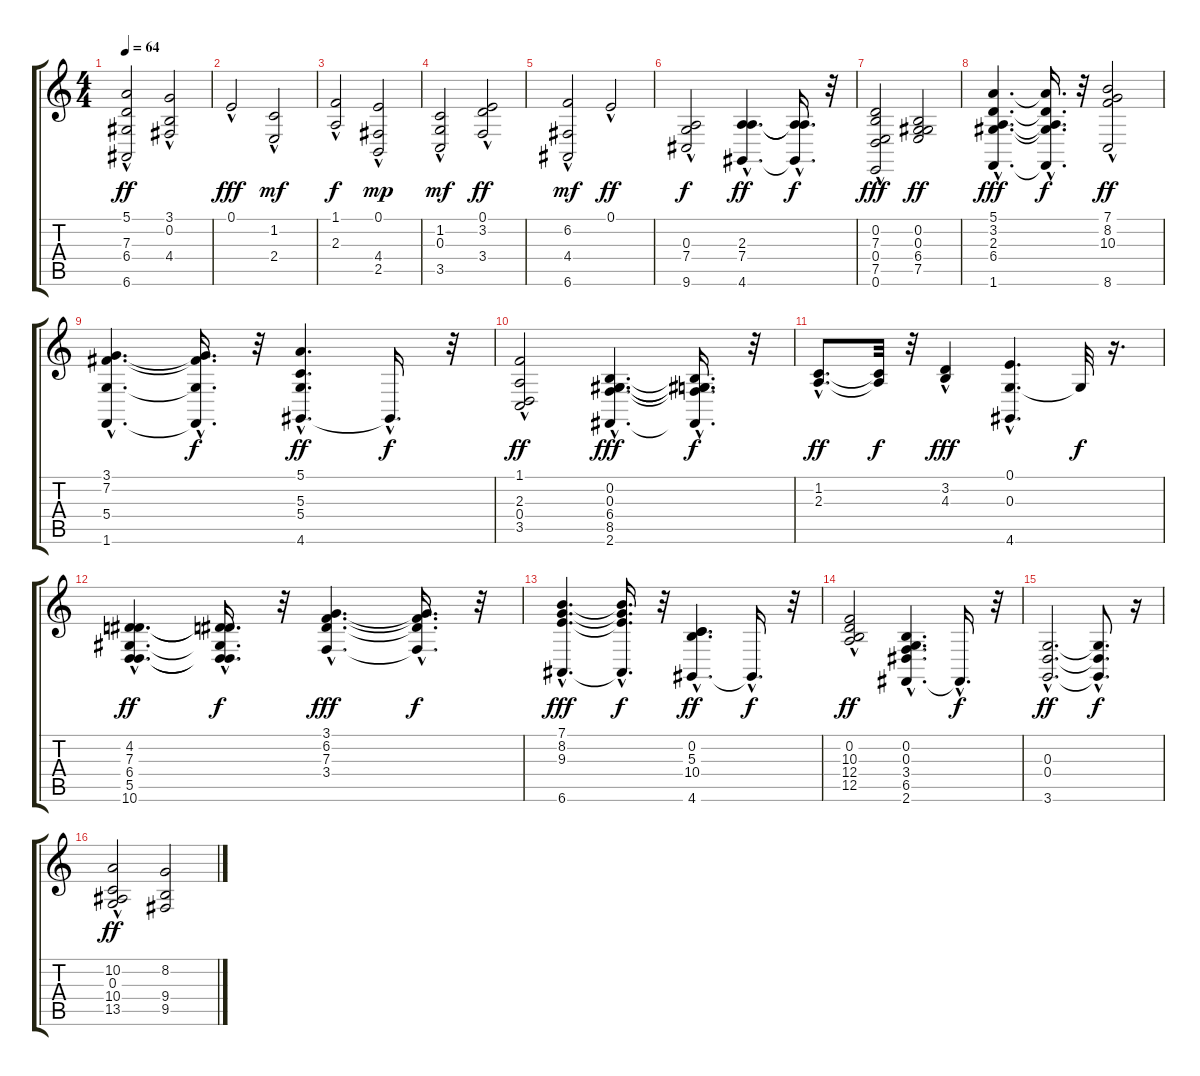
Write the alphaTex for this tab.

\track "" {instrument rockorgan}
\staff {score tabs}
\tuning (E4 B3 G3 D3 A2 E2) {hide}
\ts (4 4)
\tempo 64
\clef g2
\ks c
(5.1{hac} 7.3{hac} 6.4 6.6{hac}).2{dy ff} (3.1 0.2{hac} 4.4).2 |
0.1{hac}.2{dy fff} (1.2{hac} 2.4{hac}).2{dy mf} |
(1.1{hac} 2.3).2{dy f} (0.1{hac} 4.4{hac} 2.5).2{dy mp} |
(1.2{hac} 0.3{hac} 3.5{hac}).2{dy mf} (0.1 3.2 3.4{hac}).2{dy ff} |
(6.2 4.4{hac} 6.6{hac}).2{dy mf} 0.1{hac}.2{dy ff} |
(0.3{hac} 7.4 9.6{hac}).2{dy f} (2.3{hac} 7.4{hac} 4.6{hac}).4{d dy ff} (2.3{t} 7.4{t} 4.6{hac t}).16{d dy f} r.32 |
(0.2 7.3 0.4{hac} 7.5 0.6{hac}).2{dy fff} (0.2 0.3 6.4 7.5).2{dy ff} |
(5.1{hac} 3.2{hac} 2.3{hac} 6.4{hac} 1.6{hac}).4{d dy fff} (5.1{hac t} 3.2{t} 2.3{hac t} 6.4{hac t} 1.6{hac t}).16{d dy f} r.32 (7.1{hac} 8.2{hac} 10.3{hac} 8.6{hac}).2{dy ff} |
(3.1{hac} 7.2{hac} 5.4{hac} 1.6{hac}).4{d} (3.1{hac t} 7.2{t} 5.4{hac t} 1.6{t}).16{d dy f} r.32 (5.1{hac} 5.3{hac} 5.4{hac} 4.6{hac}).4{d dy ff} 4.6{hac t}.16{d dy f} r.32 |
(1.1{hac} 2.3{hac} 0.4{hac} 3.5{hac}).2{dy ff} (0.2{hac} 0.3{hac} 6.4{hac} 8.5{hac} 2.6{hac}).4{d dy fff} (0.2{t} 0.3{t} 6.4{t} 8.5{t} 2.6{hac t}).16{d dy f} r.32 |
(1.2{hac} 2.3{hac}).8{d dy ff} (1.2{t} 2.3{t}).32{dy f} r.32 (3.2{hac} 4.3{hac}).4{dy fff} (0.1{hac} 0.3{hac} 4.6{hac}).4{d} 0.3{t}.32{dy f} r.16{d} |
(4.2{hac} 7.3{hac} 6.4{hac} 5.5{hac} 10.6{hac}).4{d dy ff} (4.2{t} 7.3{t} 6.4{hac t} 5.5{hac t} 10.6{hac t}).16{d dy f} r.32 (3.1{hac} 6.2{hac} 7.3{hac} 3.4{hac}).4{d dy fff} (3.1{hac t} 6.2{hac t} 7.3{t} 3.4{hac t}).16{d dy f} r.32 |
(7.1{hac} 8.2{hac} 9.3{hac} 6.6{hac}).4{d dy fff} (7.1{hac t} 8.2{hac t} 9.3{hac t} 6.6{t}).16{d dy f} r.32 (0.2{hac} 5.3{hac} 10.4{hac} 4.6{hac}).4{d dy ff} 4.6{hac t}.16{d dy f} r.32 |
(0.2{hac} 10.3{hac} 12.4{hac} 12.5{hac}).2{dy ff} (0.2{hac} 0.3{hac} 3.4{hac} 6.5{hac} 2.6{hac}).4{d} 2.6{hac t}.16{d dy f} r.32 |
(0.3{hac} 0.4{hac} 3.6{hac}).2{d dy ff} (0.3{hac t} 0.4{hac t} 3.6{hac t}).8{d dy f} r.16 |
(10.2 0.3{hac} 10.4{hac} 13.5{hac}).2{dy ff} (8.2 9.4 9.5).2
